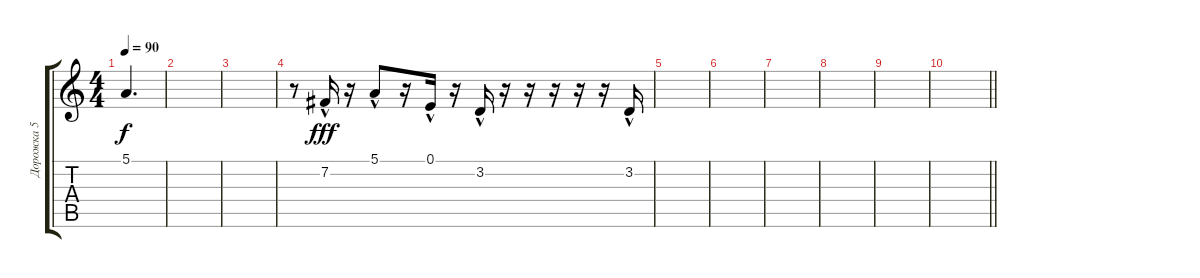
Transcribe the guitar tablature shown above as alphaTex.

\track ("Дорожка 5" "Дорожка 5") {instrument trumpet}
\staff {score tabs}
\tuning (E4 B3 G3 D3 A2 E2) {hide}
\ts (4 4)
\tempo 90
\clef g2
\ks c
5.1{t}.4{d dy f} |
|
|
r.8 7.2{hac}.16{dy fff} r.16 5.1{hac}.8 r.16 0.1{hac}.16 r.16 3.2{hac}.16 r.16 r.16 r.16 r.16 r.16 3.2{hac}.16 |
|
|
|
|
|
\barLineRight lightlight
